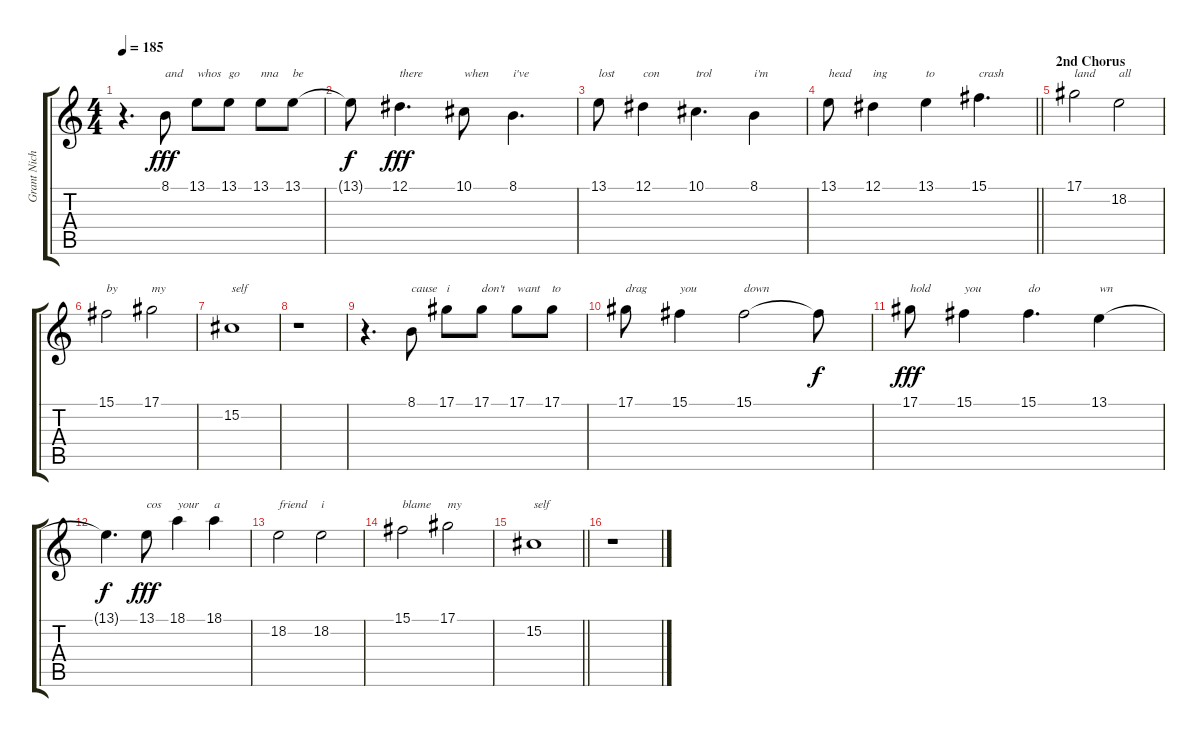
\track ("Grant Nicholas(Vocals)" "Grant Nich") {instrument tenorsax}
\staff {score tabs}
\tuning (Eb4 Bb3 Gb3 Db3 Ab2 Eb2) {hide}
\ts (4 4)
\tempo 185
\clef g2
\ks c
r.4{d dy f} 8.1.8{txt "and" dy fff} 13.1.8{txt "whos"} 13.1.8{txt "go"} 13.1.8{txt "nna"} 13.1.8{txt "be"} |
13.1{t}.8{dy f} 12.1.4{d txt "there" dy fff} 10.1.8{txt "when"} 8.1.4{d txt "i've"} |
13.1.8{txt "lost"} 12.1.4{txt "con"} 10.1.4{d txt "trol"} 8.1.4{txt "i'm"} |
\barLineRight lightlight
13.1.8{txt "head"} 12.1.4{txt "ing"} 13.1.4{txt "to"} 15.1.4{d txt "crash"} |
\section ("" "2nd Chorus")
17.1.2{txt "land"} 18.2.2{txt "all"} |
15.1.2{txt "by"} 17.1.2{txt "my"} |
15.2.1{txt "self"} |
r.1 |
r.4{d} 8.1.8{txt "cause"} 17.1.8{txt "i"} 17.1.8{txt "don't"} 17.1.8{txt "want"} 17.1.8{txt "to"} |
17.1.8{txt "drag"} 15.1.4{txt "you"} 15.1.2{txt "down"} 15.1{t}.8{dy f} |
17.1.8{txt "hold" dy fff} 15.1.4{txt "you"} 15.1.4{d txt "do"} 13.1.4{txt "wn"} |
13.1{t}.4{d dy f} 13.1.8{txt "cos" dy fff} 18.1.4{txt "your"} 18.1.4{txt "a"} |
18.2.2{txt "friend"} 18.2.2{txt "i"} |
15.1.2{txt "blame"} 17.1.2{txt "my"} |
\barLineRight lightlight
15.2.1{txt "self"} |
r.1
